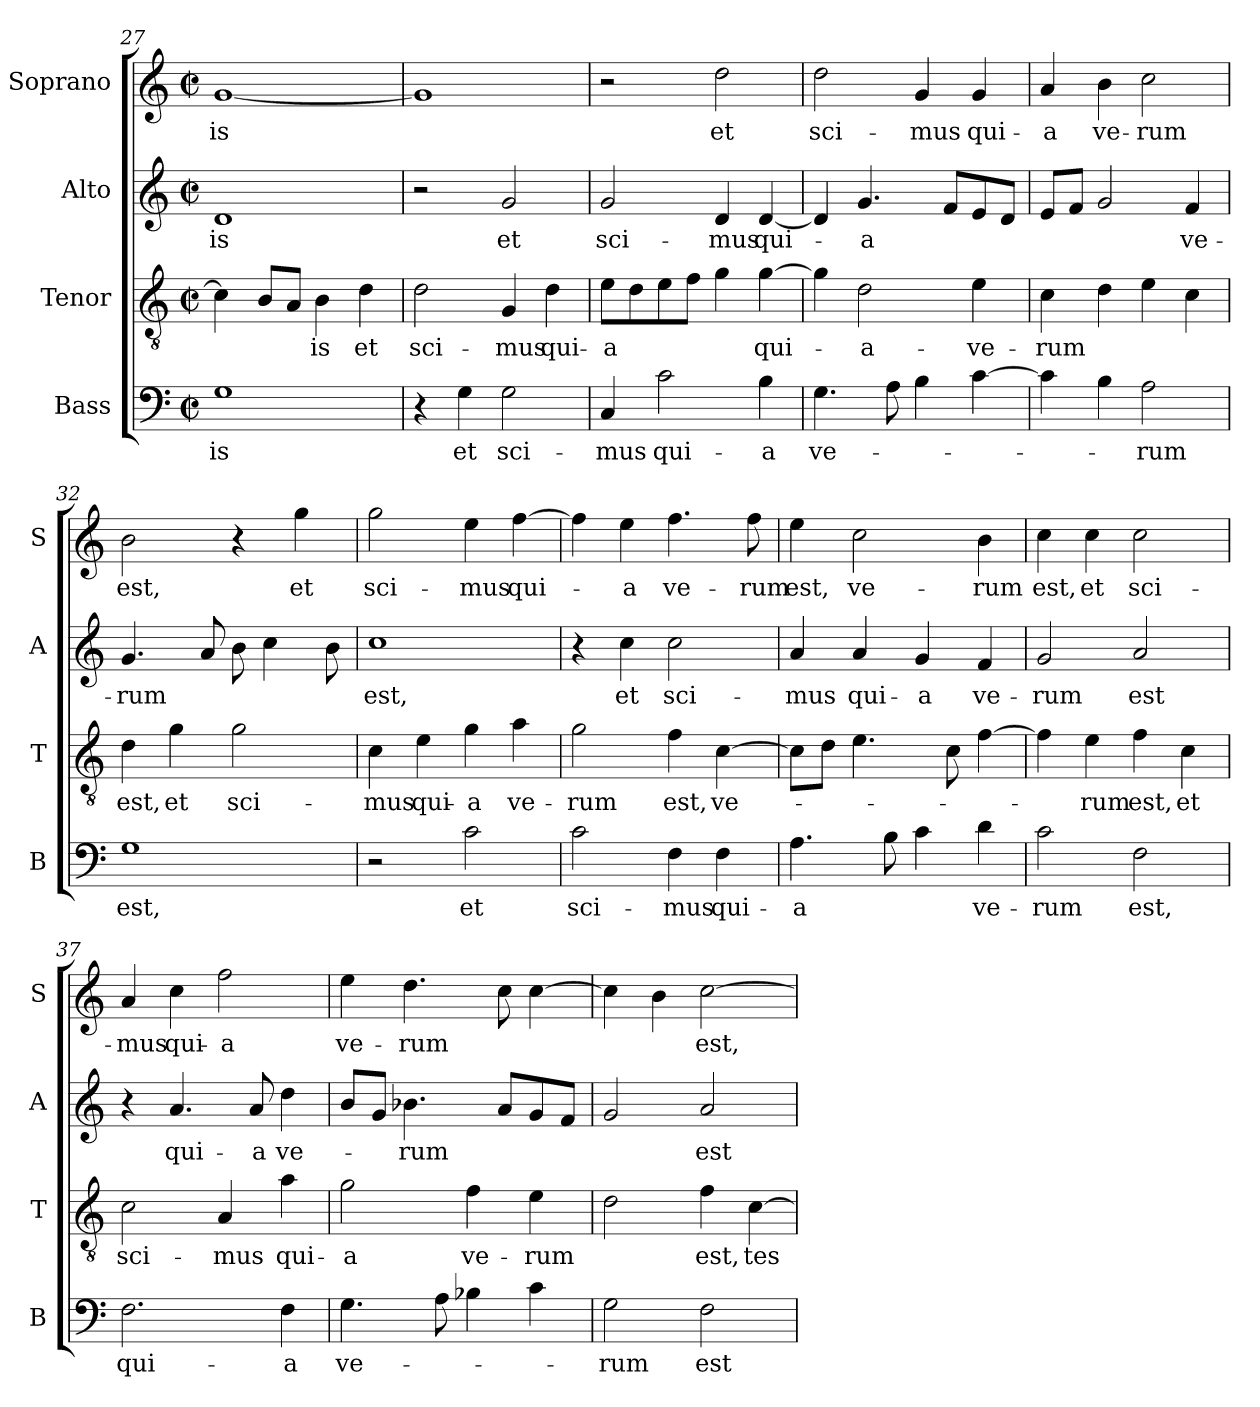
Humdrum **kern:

**kern	**text	**kern	**text	**kern	**text	**kern	**text
*part4	*part4	*part3	*part3	*part2	*part2	*part1	*part1
*staff4	*staff4	*staff3	*staff3	*staff2	*staff2	*staff1	*staff1
*I"Bass	*	*I"Tenor	*	*I"Alto	*	*I"Soprano	*
*I'B	*	*I'T	*	*I'A	*	*I'S	*
*clefF4	*	*clefGv2	*	*clefG2	*	*clefG2	*
*k[]	*	*k[]	*	*k[]	*	*k[]	*
*C:	*	*C:	*	*C:	*	*C:	*
*M2/2	*	*M2/2	*	*M2/2	*	*M2/2	*
*met(c|)	*	*met(c|)	*	*met(c|)	*	*met(c|)	*
=27	=27	=27	=27	=27	=27	=27	=27
1G	-is	4c\]	.	1d	-is	[1g	-is
.	.	8B/L	.	.	.	.	.
.	.	8A/J	.	.	.	.	.
.	.	4B\	-is	.	.	.	.
.	.	4d\	et	.	.	.	.
=28	=28	=28	=28	=28	=28	=28	=28
4r	.	2d\	sci-	2r	.	1g]	.
4G\	et	.	.	.	.	.	.
2G\	sci-	4G/	-mus	2g/	et	.	.
.	.	4d\	qui-	.	.	.	.
=29	=29	=29	=29	=29	=29	=29	=29
4C/	-mus	8e\L	-a	2g/	sci-	2r	.
.	.	8d\	.	.	.	.	.
2c\	qui-	8e\	.	.	.	.	.
.	.	8f\J	.	.	.	.	.
.	.	4g\	.	4d/	-mus	2dd\	et
4B\	-a	[4g\	qui-	[4d/	qui-	.	.
=30	=30	=30	=30	=30	=30	=30	=30
4.G\	ve-	4g\]	.	4d/]	.	2dd\	sci-
.	.	2d\	-a-	4.g/	-a	.	.
8A\	.	.	.	.	.	.	.
4B\	.	.	.	.	.	4g/	-mus
.	.	.	.	8f/L	.	.	.
[4c\	.	4e\	-ve-	8e/	.	4g/	qui-
.	.	.	.	8d/J	.	.	.
!!LO:LB:g=z
=31	=31	=31	=31	=31	=31	=31	=31
4c\]	.	4c\	-rum	8e/L	.	4a/	-a
.	.	.	.	8f/J	.	.	.
4B\	.	4d\	.	2g/	.	4b\	ve-
2A\	-rum	4e\	.	.	.	2cc\	-rum
.	.	4c\	.	4f/	ve-	.	.
=32	=32	=32	=32	=32	=32	=32	=32
1G	est,	4d\	est,	4.g/	-rum	2b\	est,
.	.	4g\	et	.	.	.	.
.	.	.	.	8a/	.	.	.
.	.	2g\	sci-	8b\	.	4r	.
.	.	.	.	4cc\	.	.	.
.	.	.	.	.	.	4gg\	et
.	.	.	.	8b\	.	.	.
=33	=33	=33	=33	=33	=33	=33	=33
2r	.	4c\	-mus	1cc	est,	2gg\	sci-
.	.	4e\	qui-	.	.	.	.
2c\	et	4g\	-a	.	.	4ee\	-mus
.	.	4a\	ve-	.	.	[4ff\	qui-
=34	=34	=34	=34	=34	=34	=34	=34
2c\	sci-	2g\	-rum	4r	.	4ff\]	.
.	.	.	.	4cc\	et	4ee\	-a
4F\	-mus	4f\	est,	2cc\	sci-	4.ff\	ve-
4F\	qui-	[4c\	ve-	.	.	.	.
.	.	.	.	.	.	8ff\	-rum
=35	=35	=35	=35	=35	=35	=35	=35
4.A\	-a	8c\L]	.	4a/	-mus	4ee\	est,
.	.	8d\J	.	.	.	.	.
.	.	4.e\	.	4a/	qui-	2cc\	ve-
8B\	.	.	.	.	.	.	.
4c\	.	.	.	4g/	-a	.	.
.	.	8c\	.	.	.	.	.
4d\	ve-	[4f\	.	4f/	ve-	4b\	-rum
=36	=36	=36	=36	=36	=36	=36	=36
2c\	-rum	4f\]	.	2g/	-rum	4cc\	est,
.	.	4e\	-rum	.	.	4cc\	et
2F\	est,	4f\	est,	2a/	est	2cc\	sci-
.	.	4c\	et	.	.	.	.
!!LO:PB:g=z
=37	=37	=37	=37	=37	=37	=37	=37
2.F\	qui-	2c\	sci-	4r	.	4a/	-mus
.	.	.	.	4.a/	qui-	4cc\	qui-
.	.	4A/	-mus	.	.	2ff\	-a
.	.	.	.	8a/	-a	.	.
4F\	-a	4a\	qui-	4dd\	ve-	.	.
=38	=38	=38	=38	=38	=38	=38	=38
4.G\	ve-	2g\	-a	8b/L	.	4ee\	ve-
.	.	.	.	8g/J	.	.	.
.	.	.	.	4.b-X\	-rum	4.dd\	-rum
8A\	.	.	.	.	.	.	.
4B-X\	.	4f\	ve-	.	.	.	.
.	.	.	.	8a/L	.	8cc\	.
4c\	.	4e\	-rum	8g/	.	[4cc\	.
.	.	.	.	8f/J	.	.	.
=39	=39	=39	=39	=39	=39	=39	=39
2G\	-rum	2d\	.	2g/	.	4cc\]	.
.	.	.	.	.	.	4b\	.
2F\	est	4f\	est,	2a/	est	[2cc\	est,
.	.	[4c\	tes-	.	.	.	.
=	=	=	=	=	=	=	=
*-	*-	*-	*-	*-	*-	*-	*-
